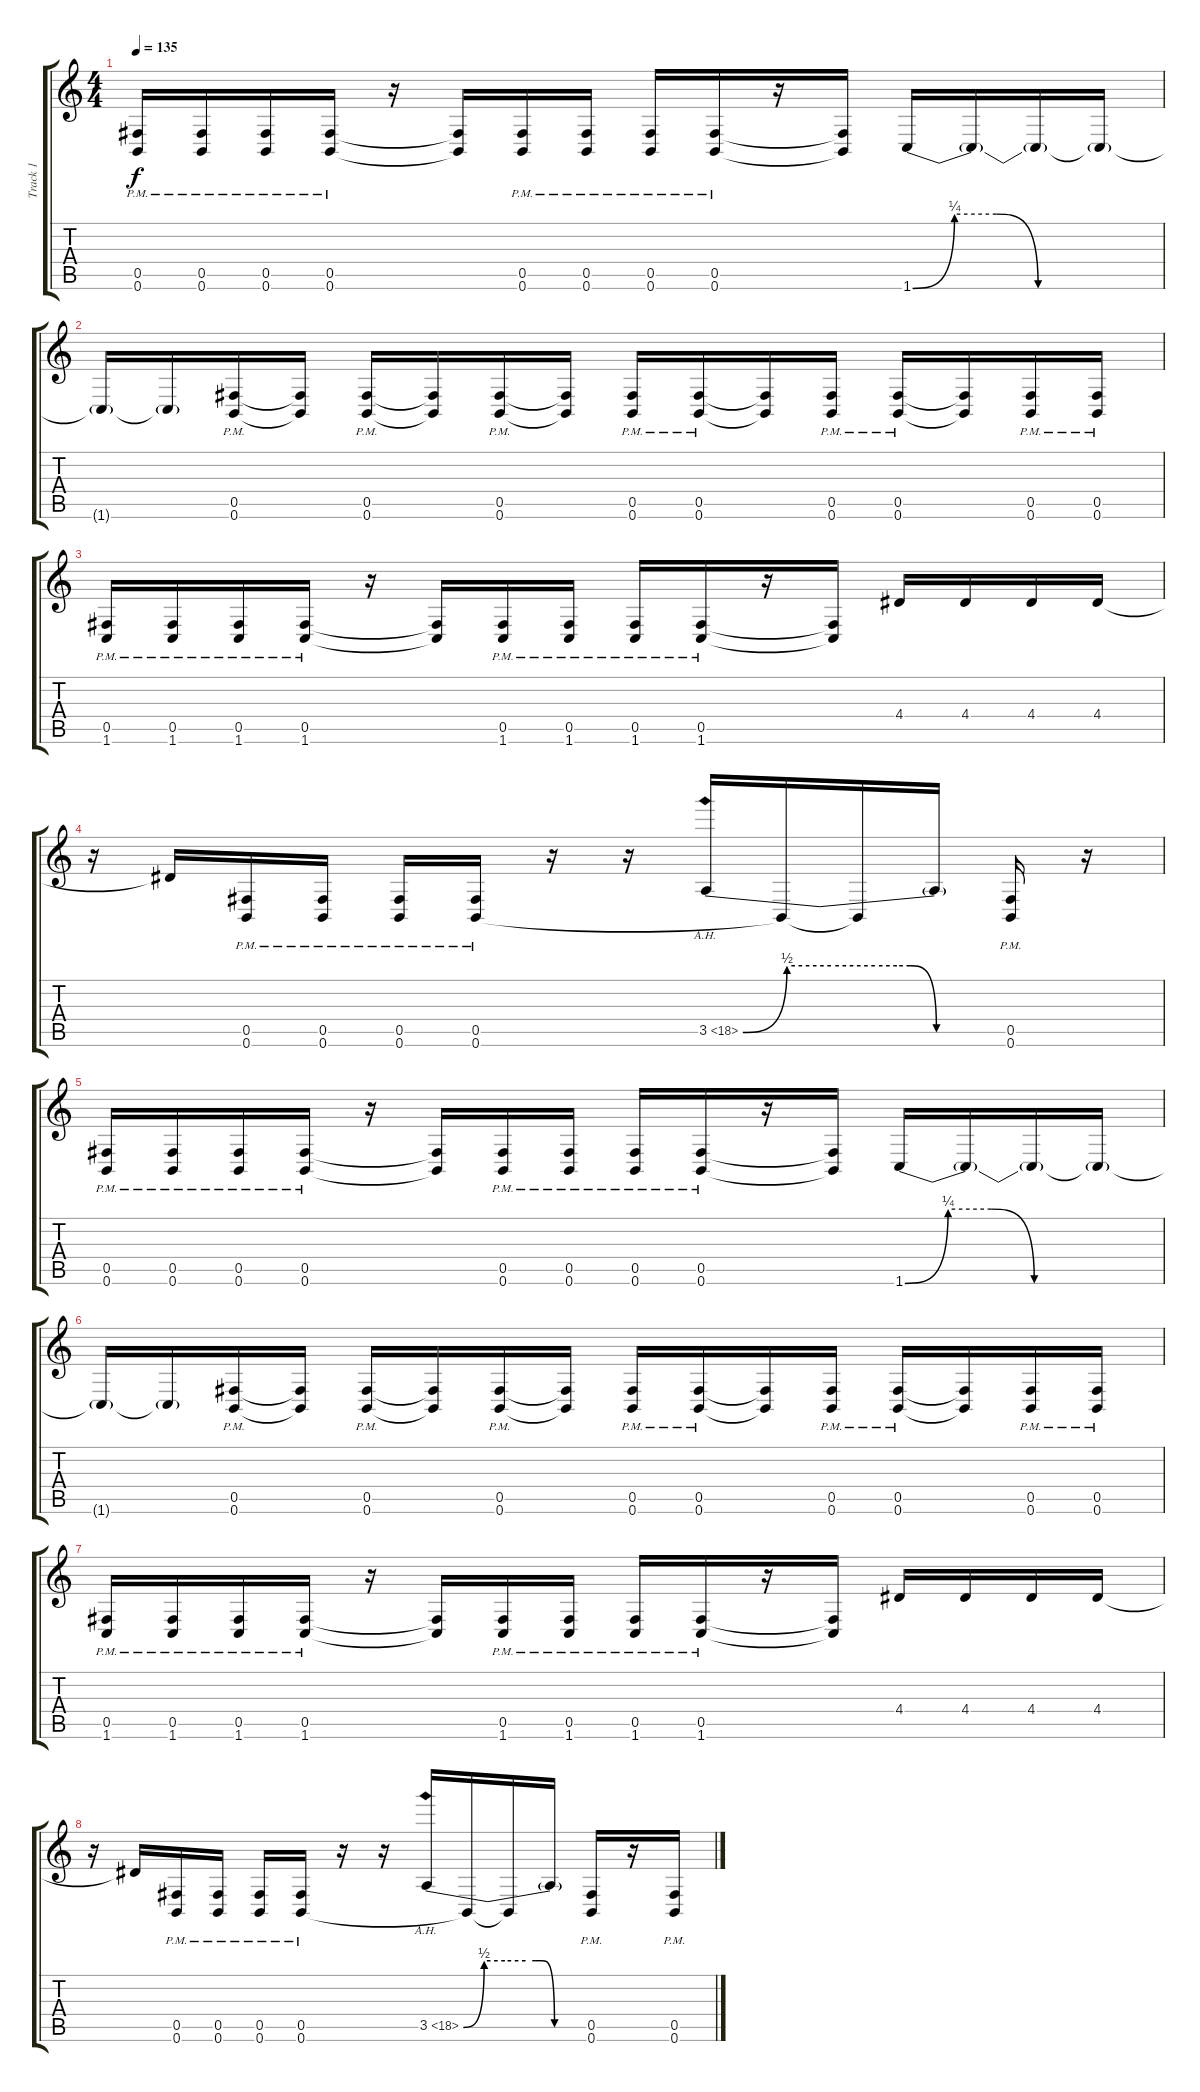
\track ("Track 1" "Track 1") {instrument distortionguitar}
\staff {score tabs}
\tuning (Db4 Ab3 E3 B2 Gb2 B1) {hide}
\ts (4 4)
\tempo 135
\clef g2
\ks c
(0.5{pm} 0.6{pm}).16{dy f} (0.5{pm} 0.6{pm}).16 (0.5{pm} 0.6{pm}).16 (0.5{pm} 0.6{pm}).16 r.16 (0.5{t} 0.6{t}).16 (0.5{pm} 0.6{pm}).16 (0.5{pm} 0.6{pm}).16 (0.5{pm} 0.6{pm}).16 (0.5{pm} 0.6{pm}).16 r.16 (0.5{t} 0.6{t}).16 1.6{be (custom 0 0 10 1 20 1 30 0 60 0)}.16 1.6{t}.16 1.6{t}.16 1.6{t}.16 |
1.6{t}.16 1.6{t}.16 (0.5{pm} 0.6{pm}).16 (0.5{t} 0.6{t}).16 (0.5{pm} 0.6{pm}).16 (0.5{t} 0.6{t}).16 (0.5{pm} 0.6{pm}).16 (0.5{t} 0.6{t}).16 (0.5{pm} 0.6{pm}).16 (0.5{pm} 0.6{pm}).16 (0.5{t} 0.6{t}).16 (0.5{pm} 0.6{pm}).16 (0.5{pm} 0.6{pm}).16 (0.5{t} 0.6{t}).16 (0.5{pm} 0.6{pm}).16 (0.5{pm} 0.6{pm}).16 |
(0.5{pm} 1.6{pm}).16 (0.5{pm} 1.6{pm}).16 (0.5{pm} 1.6{pm}).16 (0.5{pm} 1.6{pm}).16 r.16 (0.5{t} 1.6{t}).16 (0.5{pm} 1.6{pm}).16 (0.5{pm} 1.6{pm}).16 (0.5{pm} 1.6{pm}).16 (0.5{pm} 1.6{pm}).16 r.16 (0.5{t} 1.6{t}).16 4.4.16 4.4.16 4.4.16 4.4.16 |
r.16 4.4{t}.16 (0.5{pm} 0.6{pm}).16 (0.5{pm} 0.6{pm}).16 (0.5{pm} 0.6{pm}).16 (0.5{pm} 0.6{pm}).16 r.16 r.16 3.5{be (custom 0 0 10 2 20 2 30 2 35 2 38 2 44 0 60 0) ah 15}.16 0.6{t}.16 0.6{t}.16 3.5{t}.16 (0.5{pm} 0.6{pm}).16 r.16 |
(0.5{pm} 0.6{pm}).16 (0.5{pm} 0.6{pm}).16 (0.5{pm} 0.6{pm}).16 (0.5{pm} 0.6{pm}).16 r.16 (0.5{t} 0.6{t}).16 (0.5{pm} 0.6{pm}).16 (0.5{pm} 0.6{pm}).16 (0.5{pm} 0.6{pm}).16 (0.5{pm} 0.6{pm}).16 r.16 (0.5{t} 0.6{t}).16 1.6{be (custom 0 0 10 1 20 1 30 0 60 0)}.16 1.6{t}.16 1.6{t}.16 1.6{t}.16 |
1.6{t}.16 1.6{t}.16 (0.5{pm} 0.6{pm}).16 (0.5{t} 0.6{t}).16 (0.5{pm} 0.6{pm}).16 (0.5{t} 0.6{t}).16 (0.5{pm} 0.6{pm}).16 (0.5{t} 0.6{t}).16 (0.5{pm} 0.6{pm}).16 (0.5{pm} 0.6{pm}).16 (0.5{t} 0.6{t}).16 (0.5{pm} 0.6{pm}).16 (0.5{pm} 0.6{pm}).16 (0.5{t} 0.6{t}).16 (0.5{pm} 0.6{pm}).16 (0.5{pm} 0.6{pm}).16 |
(0.5{pm} 1.6{pm}).16 (0.5{pm} 1.6{pm}).16 (0.5{pm} 1.6{pm}).16 (0.5{pm} 1.6{pm}).16 r.16 (0.5{t} 1.6{t}).16 (0.5{pm} 1.6{pm}).16 (0.5{pm} 1.6{pm}).16 (0.5{pm} 1.6{pm}).16 (0.5{pm} 1.6{pm}).16 r.16 (0.5{t} 1.6{t}).16 4.4.16 4.4.16 4.4.16 4.4.16 |
r.16 4.4{t}.16 (0.5{pm} 0.6{pm}).16 (0.5{pm} 0.6{pm}).16 (0.5{pm} 0.6{pm}).16 (0.5{pm} 0.6{pm}).16 r.16 r.16 3.5{be (custom 0 0 10 2 20 2 30 2 35 2 38 2 44 0 60 0) ah 15}.16 0.6{t}.16 0.6{t}.16 3.5{t}.16 (0.5{pm} 0.6{pm}).16 r.16 (0.5{pm} 0.6{pm}).16
